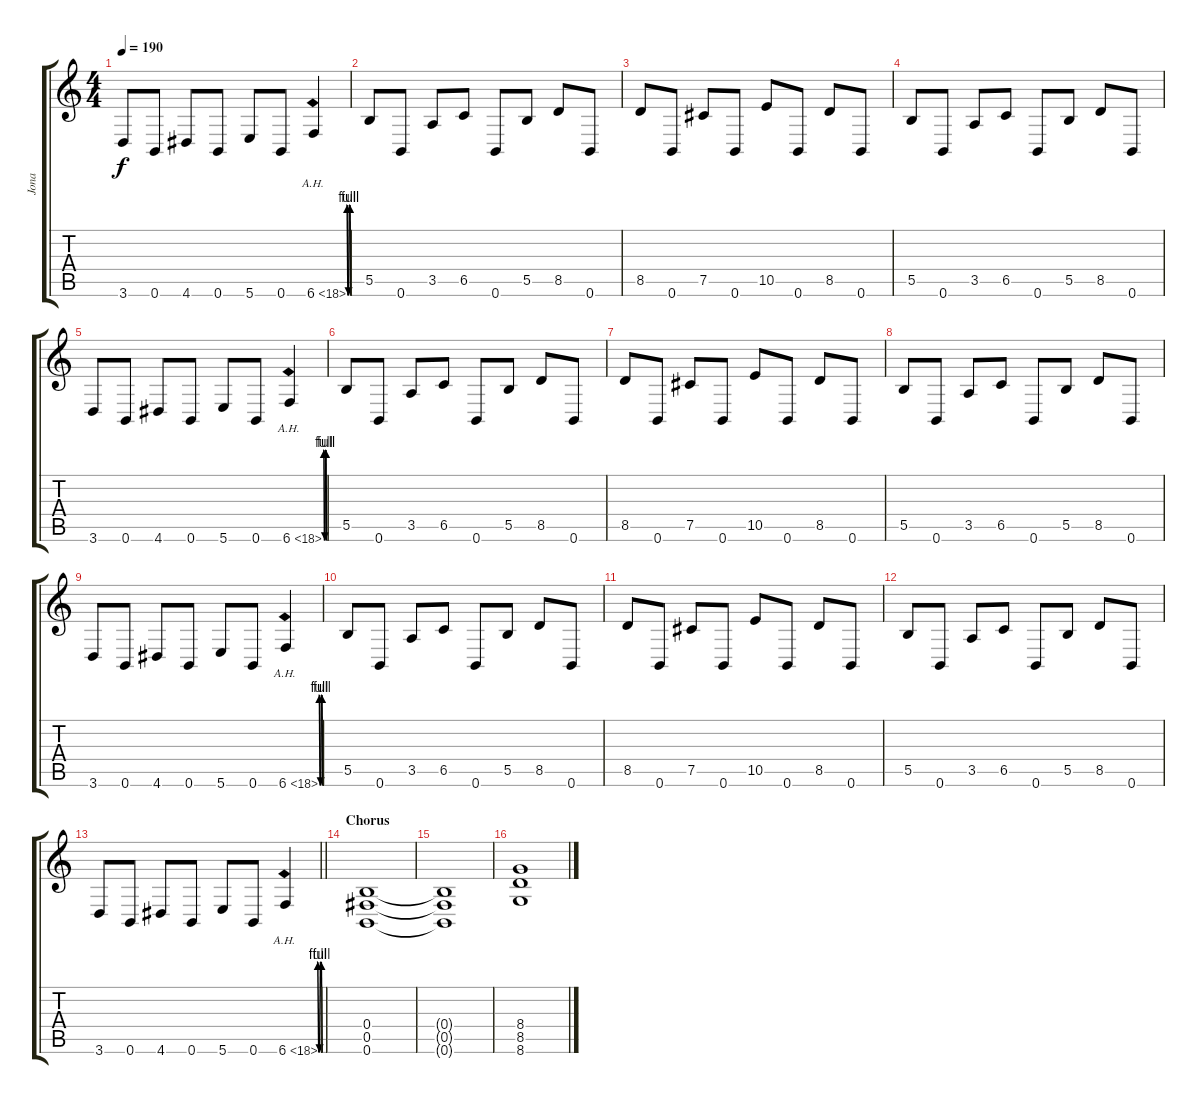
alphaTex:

\track ("Jona" "Jona") {instrument distortionguitar}
\staff {score tabs}
\tuning (Db4 Ab3 E3 B2 Gb2 B1) {hide}
\ts (4 4)
\tempo 190
\clef g2
\ks c
3.6.8{dy f} 0.6.8 4.6.8 0.6.8 5.6.8 0.6.8 6.6{be (custom 0 0 10 4 20 4 30 0 40 0 50 4 60 4) ah 12}.4 |
5.5.8 0.6.8 3.5.8 6.5.8 0.6.8 5.5.8 8.5.8 0.6.8 |
8.5.8 0.6.8 7.5.8 0.6.8 10.5.8 0.6.8 8.5.8 0.6.8 |
5.5.8 0.6.8 3.5.8 6.5.8 0.6.8 5.5.8 8.5.8 0.6.8 |
3.6.8 0.6.8 4.6.8 0.6.8 5.6.8 0.6.8 6.6{be (custom 0 0 10 4 20 4 30 0 40 0 50 4 60 4) ah 12}.4 |
5.5.8 0.6.8 3.5.8 6.5.8 0.6.8 5.5.8 8.5.8 0.6.8 |
8.5.8 0.6.8 7.5.8 0.6.8 10.5.8 0.6.8 8.5.8 0.6.8 |
5.5.8 0.6.8 3.5.8 6.5.8 0.6.8 5.5.8 8.5.8 0.6.8 |
3.6.8 0.6.8 4.6.8 0.6.8 5.6.8 0.6.8 6.6{be (custom 0 0 10 4 20 4 30 0 40 0 50 4 60 4) ah 12}.4 |
5.5.8 0.6.8 3.5.8 6.5.8 0.6.8 5.5.8 8.5.8 0.6.8 |
8.5.8 0.6.8 7.5.8 0.6.8 10.5.8 0.6.8 8.5.8 0.6.8 |
5.5.8 0.6.8 3.5.8 6.5.8 0.6.8 5.5.8 8.5.8 0.6.8 |
\barLineRight lightlight
3.6.8 0.6.8 4.6.8 0.6.8 5.6.8 0.6.8 6.6{be (custom 0 0 10 4 20 4 30 0 40 0 50 4 60 4) ah 12}.4 |
\section ("" "Chorus")
(0.4 0.5 0.6).1 |
(0.4{t} 0.5{t} 0.6{t}).1 |
(8.4 8.5 8.6).1
